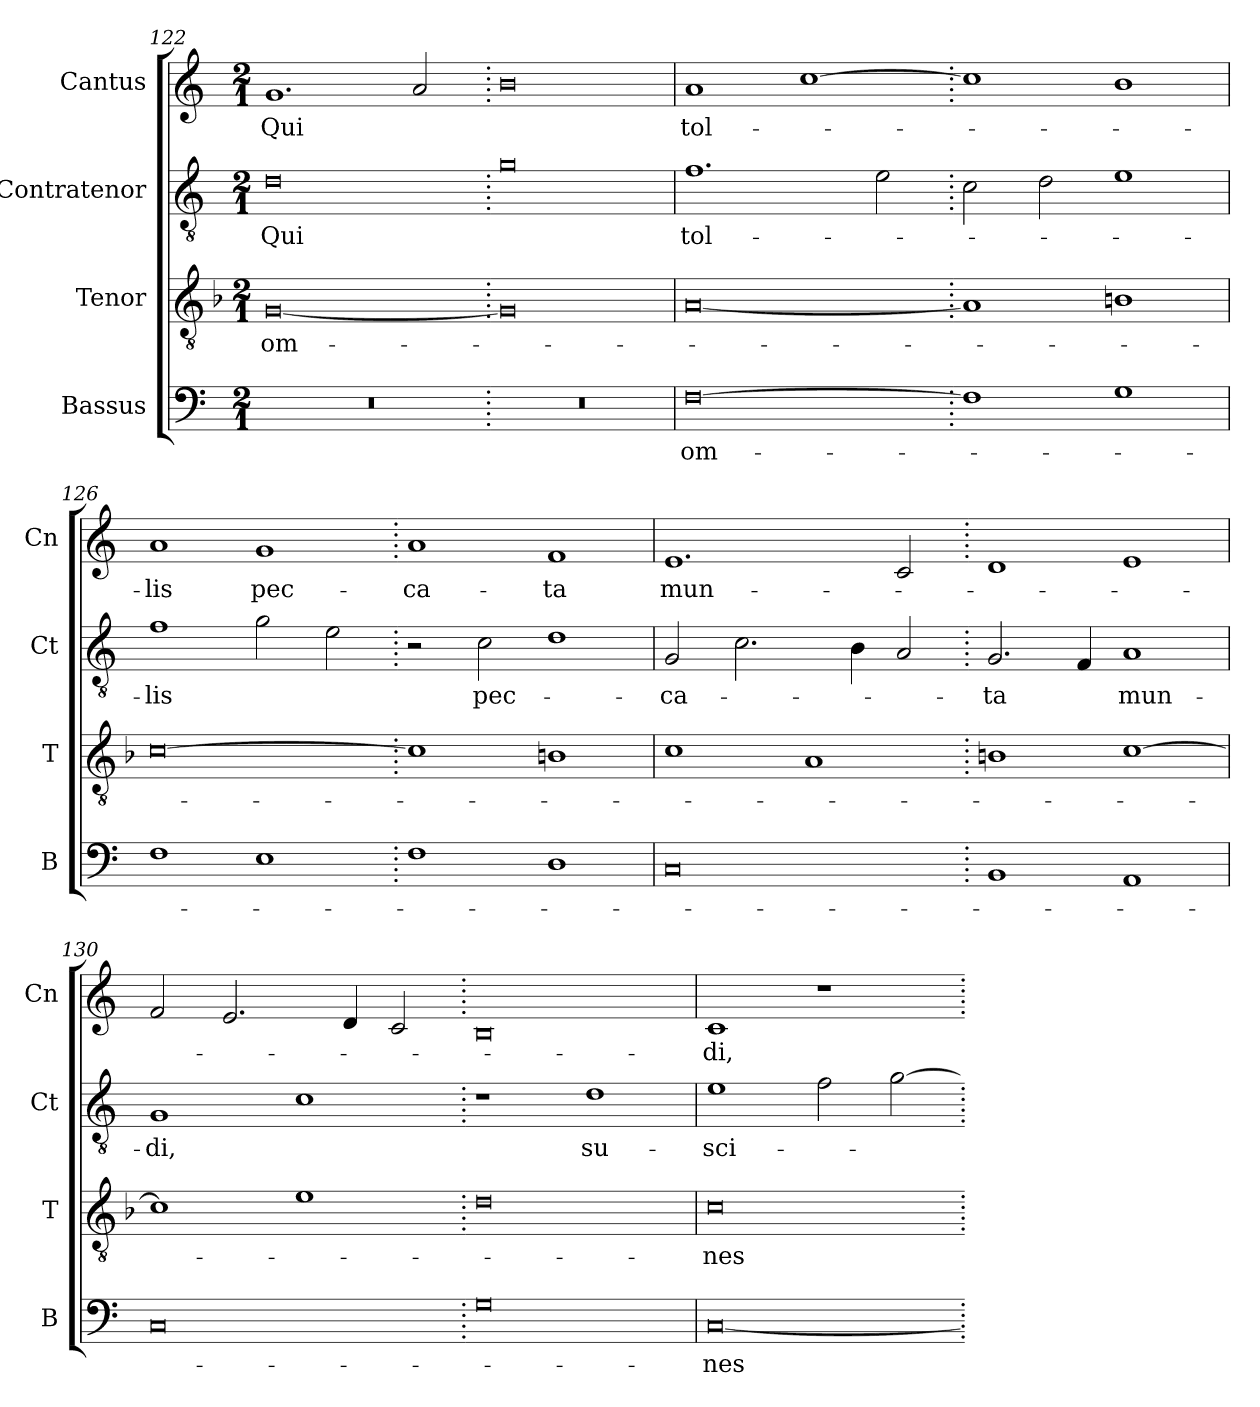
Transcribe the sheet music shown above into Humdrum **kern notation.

**kern	**text	**kern	**text	**kern	**text	**kern	**text
*part4	*part4	*part3	*part3	*part2	*part2	*part1	*part1
*staff4	*staff4	*staff3	*staff3	*staff2	*staff2	*staff1	*staff1
*I"Bassus	*	*I"Tenor	*	*I"Contratenor	*	*I"Cantus	*
*I'B	*	*I'T	*	*I'Ct	*	*I'Cn	*
*clefF4	*	*clefGv2	*	*clefGv2	*	*clefG2	*
*k[]	*	*k[b-]	*	*k[]	*	*k[]	*
*M2/1	*	*M2/1	*	*M2/1	*	*M2/1	*
=122	=122	=122	=122	=122	=122	=122	=122
0r	.	[0G	om-	0d	Qui	1.g	Qui
.	.	.	.	.	.	2a/	.
=123.	=123.	=123.	=123.	=123.	=123.	=123.	=123.
0r	.	0G]	.	0g	.	0b	.
=124	=124	=124	=124	=124	=124	=124	=124
[0F	om-	[0A	.	1.f	tol-	1a	tol-
.	.	.	.	.	.	[1cc	.
.	.	.	.	2e\	.	.	.
=125.	=125.	=125.	=125.	=125.	=125.	=125.	=125.
1F]	.	1A]	.	2c\	.	1cc]	.
.	.	.	.	2d\	.	.	.
1G	.	1Bn	.	1e	.	1b	.
=126	=126	=126	=126	=126	=126	=126	=126
1F	.	[0c	.	1f	-lis	1a	-lis
1E	.	.	.	2g\	.	1g	pec-
.	.	.	.	2e\	.	.	.
=127.	=127.	=127.	=127.	=127.	=127.	=127.	=127.
1F	.	1c]	.	2r	.	1a	-ca-
.	.	.	.	2c\	pec-	.	.
1D	.	1Bn	.	1d	.	1f	-ta
=128	=128	=128	=128	=128	=128	=128	=128
0C	.	1c	.	2G/	-ca-	1.e	mun-
.	.	.	.	2.c\	.	.	.
.	.	1A	.	.	.	.	.
.	.	.	.	4B\	.	.	.
.	.	.	.	2A/	.	2c/	.
=129.	=129.	=129.	=129.	=129.	=129.	=129.	=129.
1BB	.	1Bn	.	2.G/	-ta	1d	.
.	.	.	.	4F/	.	.	.
1AA	.	[1c	.	1A	mun-	1e	.
=130	=130	=130	=130	=130	=130	=130	=130
0C	.	1c]	.	1G	-di,	2f/	.
.	.	.	.	.	.	2.e/	.
.	.	1e	.	1c	.	.	.
.	.	.	.	.	.	4d/	.
.	.	.	.	.	.	2c/	.
=131.	=131.	=131.	=131.	=131.	=131.	=131.	=131.
0G	.	0d	.	1r	.	0B	.
.	.	.	.	1d	su-	.	.
=132	=132	=132	=132	=132	=132	=132	=132
[0C	-nes	0c	-nes	1e	-sci-	1c	-di,
.	.	.	.	2f\	.	1r	.
.	.	.	.	[2g\	.	.	.
=.	=.	=.	=.	=.	=.	=.	=.
*-	*-	*-	*-	*-	*-	*-	*-
